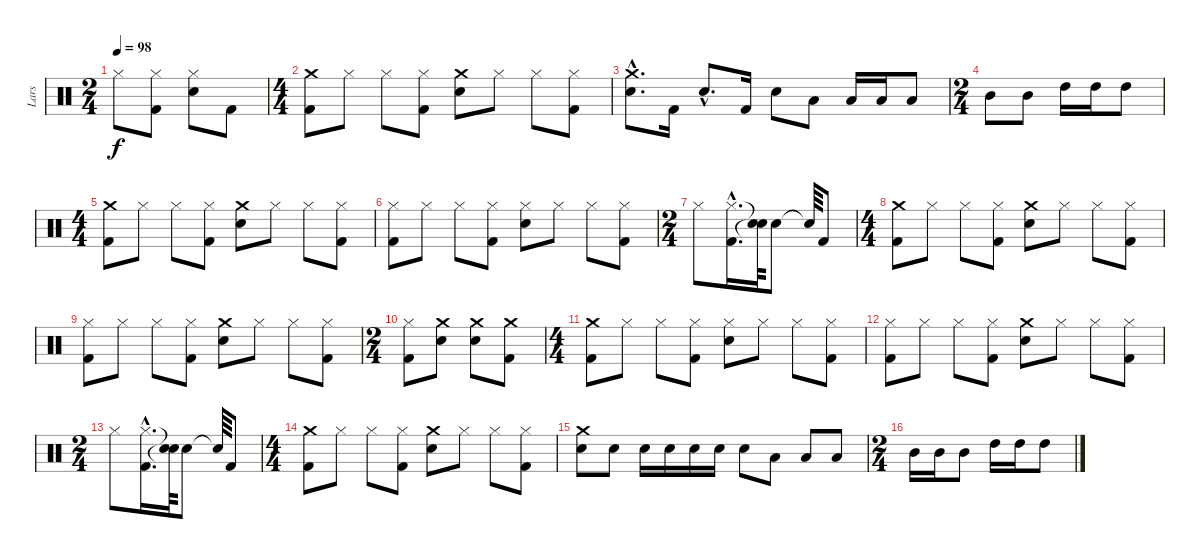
\track ("Lars" "Lars") {instrument percussion}
\staff {score}
\articulation defaults
\ts (2 4)
\tempo 98
\clef neutral
\ks c "Hi-Hat (closed)".8{dy f}
("Kick (hit) 2" "Hi-Hat (closed)").8 ("Hi-Hat (closed)" "Snare (hit) 2").8 "Kick (hit) 2".8 |
\ts (4 4)
("Crash medium (hit)" "Kick (hit) 2").8 "Hi-Hat (closed)".8 "Hi-Hat (closed)".8 ("Hi-Hat (closed)" "Kick (hit) 2").8 ("Crash medium (hit)" "Snare (hit) 2").8 "Hi-Hat (closed)".8 "Hi-Hat (closed)".8 ("Hi-Hat (closed)" "Kick (hit) 2").8 |
("Snare (hit) 2"{hac} "Crash medium (hit)"{hac}).8{d} "Kick (hit) 2".16 "Snare (hit) 2"{hac}.8{d} "Kick (hit) 2".16 "Snare (hit) 2".8 "Low Tom (hit)".8 "Low Tom (hit)".16 "Low Tom (hit)".16 "Low Tom (hit)".8 |
\ts (2 4)
"Mid Tom (hit)".8 "Mid Tom (hit)".8 "High Tom (hit)".16 "High Tom (hit)".16 "High Tom (hit)".8 |
\ts (4 4)
("Crash medium (hit)" "Kick (hit) 2").8 "Hi-Hat (closed)".8 "Hi-Hat (closed)".8 ("Hi-Hat (closed)" "Kick (hit) 2").8 ("Crash medium (hit)" "Snare (hit) 2").8 "Hi-Hat (closed)".8 "Hi-Hat (closed)".8 ("Hi-Hat (closed)" "Kick (hit) 2").8 |
("Hi-Hat (closed)" "Kick (hit) 2").8 "Hi-Hat (closed)".8 "Hi-Hat (closed)".8 ("Hi-Hat (closed)" "Kick (hit) 2").8 ("Hi-Hat (closed)" "Snare (hit) 2").8 "Hi-Hat (closed)".8 "Hi-Hat (closed)".8 ("Hi-Hat (closed)" "Kick (hit) 2").8 |
\ts (2 4)
"Hi-Hat (closed)".8 ("Kick (hit) 2"{hac} "Hi-Hat (closed)"{hac}).16{d} ("Snare (hit)"{t} "Snare (hit)"{t}).64 "Snare (hit) 2".8 "Snare (hit)"{t}.64 "Kick (hit) 2".8 |
\ts (4 4)
("Crash medium (hit)" "Kick (hit) 2").8 "Hi-Hat (closed)".8 "Hi-Hat (closed)".8 ("Hi-Hat (closed)" "Kick (hit) 2").8 ("Crash medium (hit)" "Snare (hit) 2").8 "Hi-Hat (closed)".8 "Hi-Hat (closed)".8 ("Hi-Hat (closed)" "Kick (hit) 2").8 |
("Hi-Hat (closed)" "Kick (hit) 2").8 "Hi-Hat (closed)".8 "Hi-Hat (closed)".8 ("Hi-Hat (closed)" "Kick (hit) 2").8 ("Crash medium (hit)" "Snare (hit) 2").8 "Hi-Hat (closed)".8 "Hi-Hat (closed)".8 ("Hi-Hat (closed)" "Kick (hit) 2").8 |
\ts (2 4)
("Hi-Hat (closed)" "Kick (hit) 2").8 ("Crash medium (hit)" "Snare (hit) 2").8 ("Crash medium (hit)" "Snare (hit) 2").8 ("Crash medium (hit)" "Kick (hit) 2").8 |
\ts (4 4)
("Kick (hit) 2" "Crash medium (hit)").8 "Hi-Hat (closed)".8 "Hi-Hat (closed)".8 ("Kick (hit) 2" "Hi-Hat (closed)").8 ("Snare (hit) 2" "Hi-Hat (closed)").8 "Hi-Hat (closed)".8 "Hi-Hat (closed)".8 ("Kick (hit) 2" "Hi-Hat (closed)").8 |
("Hi-Hat (closed)" "Kick (hit) 2").8 "Hi-Hat (closed)".8 "Hi-Hat (closed)".8 ("Kick (hit) 2" "Hi-Hat (closed)").8 ("Crash medium (hit)" "Snare (hit) 2").8 "Hi-Hat (closed)".8 "Hi-Hat (closed)".8 ("Kick (hit) 2" "Hi-Hat (closed)").8 |
\ts (2 4)
"Hi-Hat (closed)".8 ("Kick (hit) 2"{hac} "Hi-Hat (closed)"{hac}).16{d} ("Snare (hit)"{t} "Snare (hit)"{t}).64 "Snare (hit) 2".8 "Snare (hit)"{t}.64 "Kick (hit) 2".8 |
\ts (4 4)
("Crash medium (hit)" "Kick (hit) 2").8 "Hi-Hat (closed)".8 "Hi-Hat (closed)".8 ("Hi-Hat (closed)" "Kick (hit) 2").8 ("Crash medium (hit)" "Snare (hit) 2").8 "Hi-Hat (closed)".8 "Hi-Hat (closed)".8 ("Hi-Hat (closed)" "Kick (hit) 2").8 |
("Snare (hit) 2" "Crash medium (hit)").8 "Snare (hit) 2".8 "Snare (hit) 2".16 "Snare (hit) 2".16 "Snare (hit) 2".16 "Snare (hit) 2".16 "Snare (hit) 2".8 "Low Tom (hit)".8 "Low Tom (hit)".8 "Low Tom (hit)".8 |
\ts (2 4)
"Mid Tom (hit)".16 "Mid Tom (hit)".16 "Mid Tom (hit)".8 "High Tom (hit)".16 "High Tom (hit)".16 "High Tom (hit)".8
